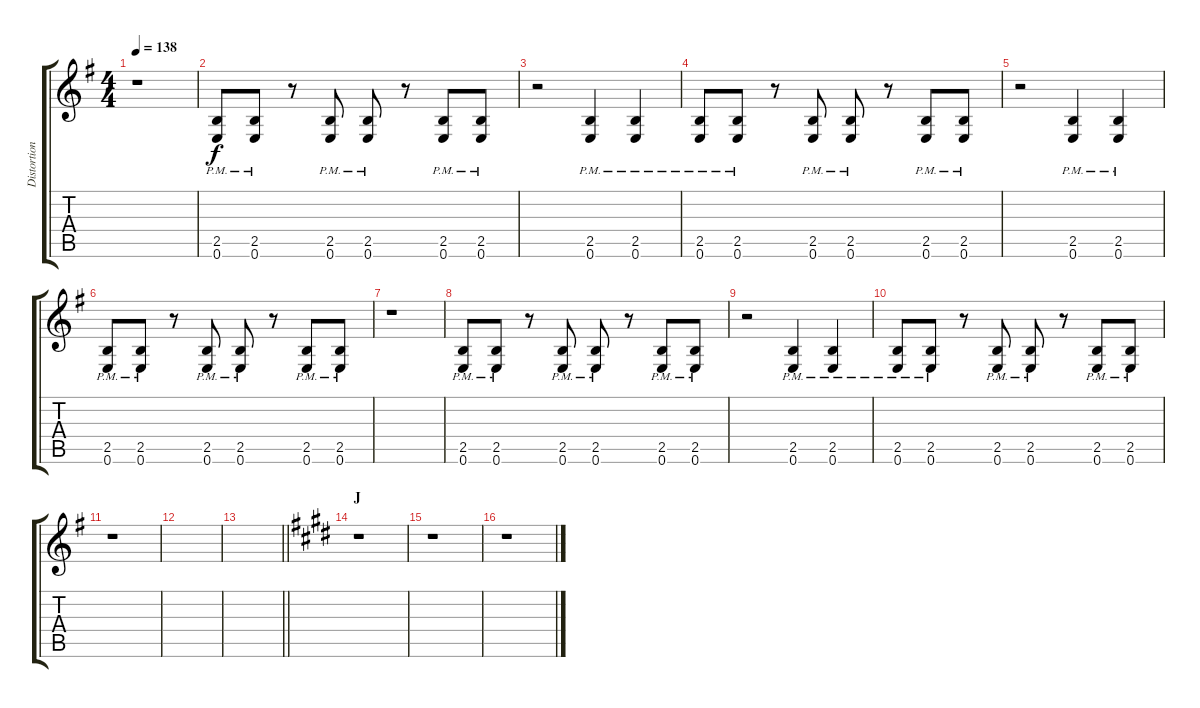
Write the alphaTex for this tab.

\track ("Distortion 4" "Distortion") {instrument distortionguitar}
\staff {score tabs}
\tuning (E4 B3 G3 D3 A2 E2) {hide}
\ts (4 4)
\tempo 138
\clef g2
\ks g
r.1{dy f} |
(2.5{pm} 0.6{pm}).8 (2.5{pm} 0.6{pm}).8 r.8 (2.5{pm} 0.6{pm}).8 (2.5{pm} 0.6{pm}).8 r.8 (2.5{pm} 0.6{pm}).8 (2.5{pm} 0.6{pm}).8 |
r.2 (2.5{pm} 0.6{pm}).4 (2.5{pm} 0.6{pm}).4 |
(2.5{pm} 0.6{pm}).8 (2.5{pm} 0.6{pm}).8 r.8 (2.5{pm} 0.6{pm}).8 (2.5{pm} 0.6{pm}).8 r.8 (2.5{pm} 0.6{pm}).8 (2.5{pm} 0.6{pm}).8 |
r.2 (2.5{pm} 0.6{pm}).4 (2.5{pm} 0.6{pm}).4 |
(2.5{pm} 0.6{pm}).8 (2.5{pm} 0.6{pm}).8 r.8 (2.5{pm} 0.6{pm}).8 (2.5{pm} 0.6{pm}).8 r.8 (2.5{pm} 0.6{pm}).8 (2.5{pm} 0.6{pm}).8 |
r.1 |
(2.5{pm} 0.6{pm}).8 (2.5{pm} 0.6{pm}).8 r.8 (2.5{pm} 0.6{pm}).8 (2.5{pm} 0.6{pm}).8 r.8 (2.5{pm} 0.6{pm}).8 (2.5{pm} 0.6{pm}).8 |
r.2 (2.5{pm} 0.6{pm}).4 (2.5{pm} 0.6{pm}).4 |
(2.5{pm} 0.6{pm}).8 (2.5{pm} 0.6{pm}).8 r.8 (2.5{pm} 0.6{pm}).8 (2.5{pm} 0.6{pm}).8 r.8 (2.5{pm} 0.6{pm}).8 (2.5{pm} 0.6{pm}).8 |
r.1 |
|
\barLineRight lightlight
|
\section ("" "J")
\ks e
r.1 |
r.1 |
r.1
